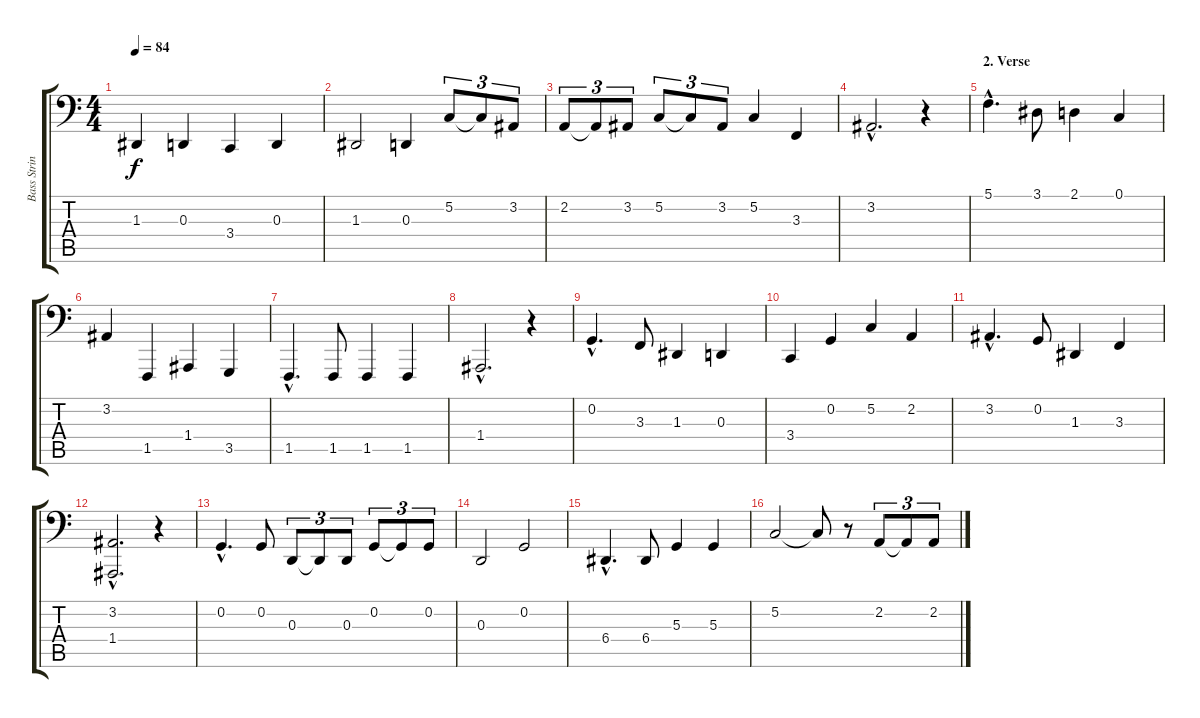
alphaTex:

\track ("Bass Strings" "Bass Strin") {instrument stringensemble1}
\staff {score tabs}
\tuning (C3 G2 D2 A1 E1 B0) {hide}
\ts (4 4)
\tempo 84
\clef f4
\ks c
1.3.4{dy f} 0.3.4 3.4.4 0.3.4 |
1.3.2 0.3.4 5.2.8{tu (3 2)} 5.2{t}.8{tu (3 2)} 3.2.8{tu (3 2)} |
2.2.8{tu (3 2)} 2.2{t}.8{tu (3 2)} 3.2.8{tu (3 2)} 5.2.8{tu (3 2)} 5.2{t}.8{tu (3 2)} 3.2.8{tu (3 2)} 5.2.4 3.3.4 |
3.2{hac}.2{d} r.4 |
\section ("" "2. Verse")
5.1{hac}.4{d} 3.1.8 2.1.4 0.1.4 |
3.2.4 1.5.4 1.4.4 3.5.4 |
1.5{hac}.4{d} 1.5.8 1.5.4 1.5.4 |
1.4{hac}.2{d} r.4 |
0.2{hac}.4{d} 3.3.8 1.3.4 0.3.4 |
3.4.4 0.2.4 5.2.4 2.2.4 |
3.2{hac}.4{d} 0.2.8 1.3.4 3.3.4 |
(3.2{hac} 1.4{hac}).2{d} r.4 |
0.2{hac}.4{d} 0.2.8 0.3.8{tu (3 2)} 0.3{t}.8{tu (3 2)} 0.3.8{tu (3 2)} 0.2.8{tu (3 2)} 0.2{t}.8{tu (3 2)} 0.2.8{tu (3 2)} |
0.3.2 0.2.2 |
6.4{hac}.4{d} 6.4.8 5.3.4 5.3.4 |
5.2.2 5.2{t}.8 r.8 2.2.8{tu (3 2)} 2.2{t}.8{tu (3 2)} 2.2.8{tu (3 2)}
